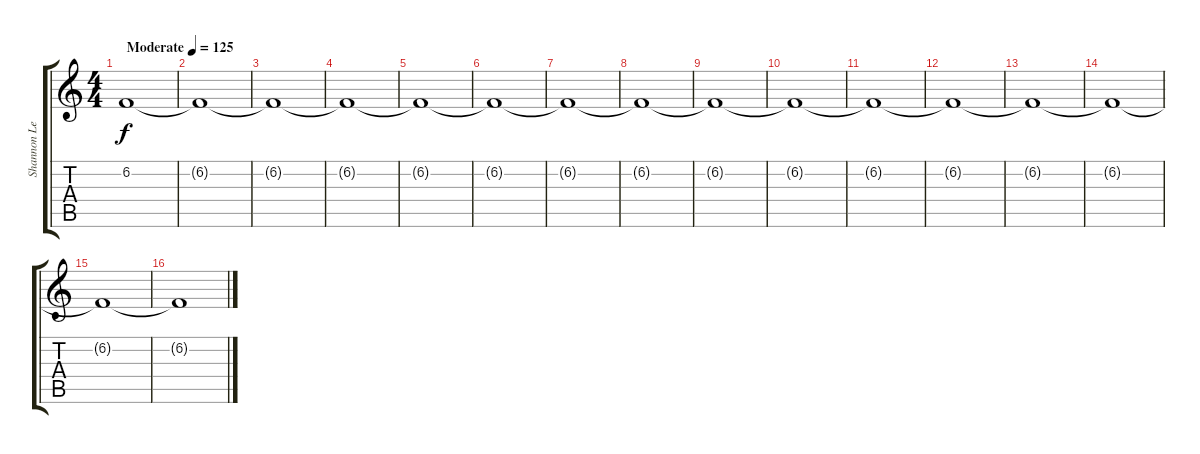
\track ("Shannon Leto" "Shannon Le") {instrument choiraahs}
\staff {score tabs}
\tuning (E4 B3 G3 D3 A2 E2) {hide}
\ts (4 4)
\tempo (125 "Moderate")
\clef g2
\ks c
6.2.1{dy f instrument choiraahs} |
6.2{t}.1 |
6.2{t}.1 |
6.2{t}.1 |
6.2{t}.1 |
6.2{t}.1 |
6.2{t}.1 |
6.2{t}.1 |
6.2{t}.1 |
6.2{t}.1 |
6.2{t}.1 |
6.2{t}.1 |
6.2{t}.1 |
6.2{t}.1 |
6.2{t}.1 |
6.2{t}.1
